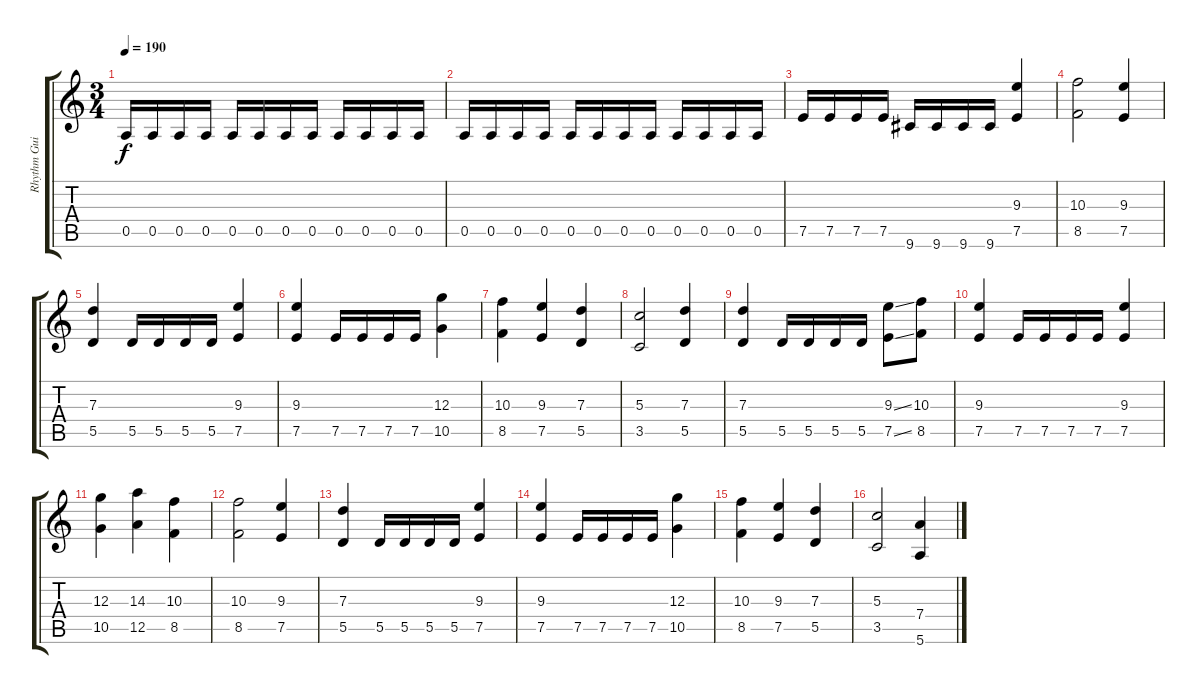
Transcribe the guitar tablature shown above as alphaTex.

\track ("Rhythm Guitar" "Rhythm Gui") {instrument distortionguitar}
\staff {score tabs}
\tuning (E4 B3 G3 D3 A2 E2) {hide}
\ts (3 4)
\tempo 190
\clef g2
\ks c
0.5.16{dy f} 0.5.16 0.5.16 0.5.16 0.5.16 0.5.16 0.5.16 0.5.16 0.5.16 0.5.16 0.5.16 0.5.16 |
0.5.16 0.5.16 0.5.16 0.5.16 0.5.16 0.5.16 0.5.16 0.5.16 0.5.16 0.5.16 0.5.16 0.5.16 |
7.5.16 7.5.16 7.5.16 7.5.16 9.6.16 9.6.16 9.6.16 9.6.16 (9.3 7.5).4 |
(10.3 8.5).2 (9.3 7.5).4 |
(7.3 5.5).4 5.5.16 5.5.16 5.5.16 5.5.16 (9.3 7.5).4 |
(9.3 7.5).4 7.5.16 7.5.16 7.5.16 7.5.16 (12.3 10.5).4 |
(10.3 8.5).4 (9.3 7.5).4 (7.3 5.5).4 |
(5.3 3.5).2 (7.3 5.5).4 |
(7.3 5.5).4 5.5.16 5.5.16 5.5.16 5.5.16 (9.3{ss} 7.5{ss}).8 (10.3 8.5).8 |
(9.3 7.5).4 7.5.16 7.5.16 7.5.16 7.5.16 (9.3 7.5).4 |
(12.3 10.5).4 (14.3 12.5).4 (10.3 8.5).4 |
(10.3 8.5).2 (9.3 7.5).4 |
(7.3 5.5).4 5.5.16 5.5.16 5.5.16 5.5.16 (9.3 7.5).4 |
(9.3 7.5).4 7.5.16 7.5.16 7.5.16 7.5.16 (12.3 10.5).4 |
(10.3 8.5).4 (9.3 7.5).4 (7.3 5.5).4 |
(5.3 3.5).2 (7.4 5.6).4
